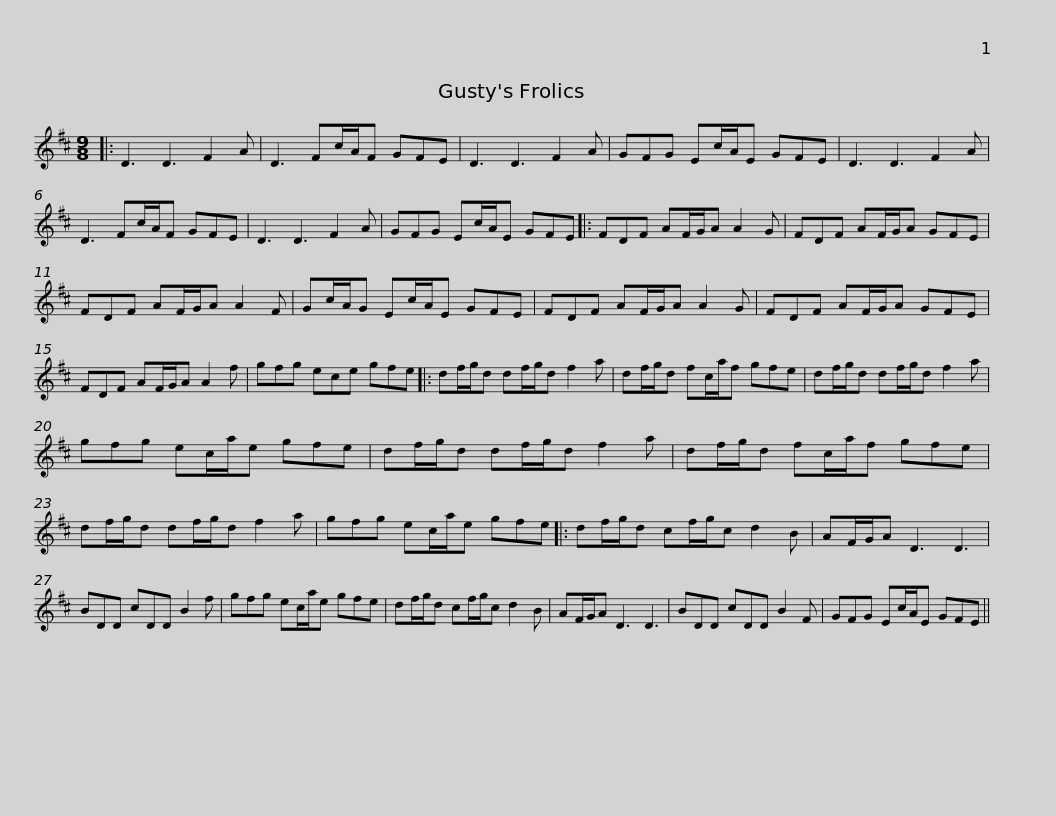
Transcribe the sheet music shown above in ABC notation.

X:1
L:1/8
M:9/8
I:linebreak $
K:D
V:1 treble
V:1
|: D3 D3 F2 A | D3 Fc/A/F GFE | D3 D3 F2 A | GFG Ec/A/E GFE | D3 D3 F2 A |$ %5
 D3 Fc/A/F GFE | D3 D3 F2 A | GFG Ec/A/E GFE |: FDF AF/G/A A2 G | FDF AF/G/A GFE |$ %10
 FDF AF/G/A A2 F | Gc/A/G Ec/A/E GFE | FDF AF/G/A A2 G | FDF AF/G/A GFE |$ FDF AF/G/A A2 f | %15
 gfg ece gfe |: df/g/d df/g/d f2 a | df/g/d fc/a/f gfe |$ df/g/d df/g/d f2 a | gfg ec/a/e gfe | %20
 df/g/d df/g/d f2 a | df/g/d fc/a/f gfe |$ df/g/d df/g/d f2 a | gfg ec/a/e gfe |: df/g/d cf/g/c d2 B | %25
 AF/G/A D3 D3 | BDD cDD B2 f |$ gfg ec/a/e gfe | df/g/d cf/g/c d2 B | AF/G/A D3 D3 | %30
 BDD cDD B2 F | GFG Ec/A/E GFE || %32
